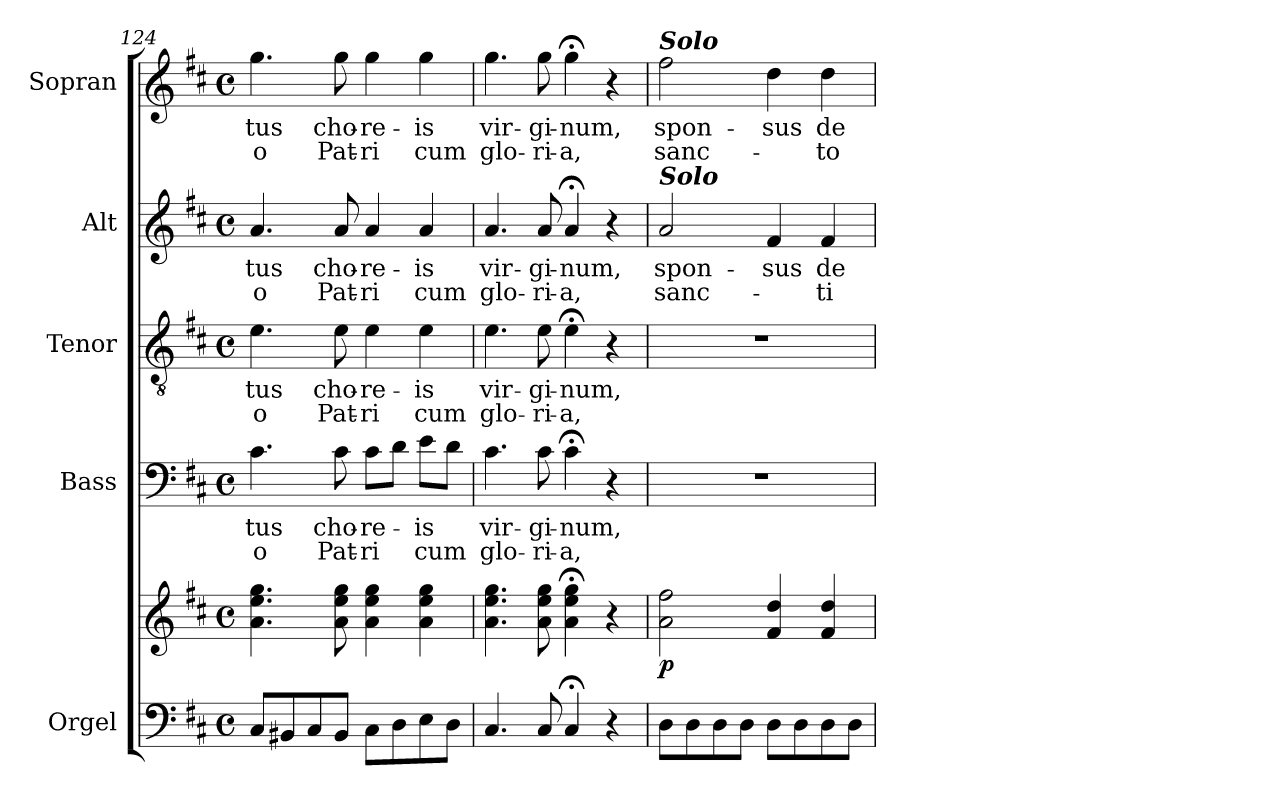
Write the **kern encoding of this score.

**kern	**kern	**dynam	**kern	**text	**text	**kern	**text	**text	**kern	**text	**text	**kern	**text	**text
*part5	*part5	*part5	*part4	*part4	*part4	*part3	*part3	*part3	*part2	*part2	*part2	*part1	*part1	*part1
*staff6	*staff5	*staff5/6	*staff4	*staff4	*staff4	*staff3	*staff3	*staff3	*staff2	*staff2	*staff2	*staff1	*staff1	*staff1
*I"Orgel	*	*	*I"Bass	*	*	*I"Tenor	*	*	*I"Alt	*	*	*I"Sopran	*	*
*I'Org.	*	*	*I'B.	*	*	*I'T.	*	*	*I'A.	*	*	*I'S.	*	*
*clefF4	*clefG2	*	*clefF4	*	*	*clefGv2	*	*	*clefG2	*	*	*clefG2	*	*
*k[f#c#]	*k[f#c#]	*	*k[f#c#]	*	*	*k[f#c#]	*	*	*k[f#c#]	*	*	*k[f#c#]	*	*
*D:	*D:	*	*D:	*	*	*D:	*	*	*D:	*	*	*D:	*	*
*M4/4	*M4/4	*	*M4/4	*	*	*M4/4	*	*	*M4/4	*	*	*M4/4	*	*
*met(c)	*met(c)	*	*met(c)	*	*	*met(c)	*	*	*met(c)	*	*	*met(c)	*	*
=124	=124	=124	=124	=124	=124	=124	=124	=124	=124	=124	=124	=124	=124	=124
!	!	!	!	!LO:LY:b	!LO:LY:b	!	!LO:LY:b	!LO:LY:b	!	!LO:LY:b	!LO:LY:b	!	!LO:LY:b	!LO:LY:b
8C#/L	4.a\ 4.ee\ 4.gg\	.	4.c#\	-tus	-o	4.e\	-tus	-o	4.a/	-tus	-o	4.gg\	-tus	-o
8BB#X/	.	.	.	.	.	.	.	.	.	.	.	.	.	.
8C#/	.	.	.	.	.	.	.	.	.	.	.	.	.	.
!	!	!	!	!LO:LY:b	!LO:LY:b	!	!LO:LY:b	!LO:LY:b	!	!LO:LY:b	!LO:LY:b	!	!LO:LY:b	!LO:LY:b
8BB#/J	8a\ 8ee\ 8gg\	.	8c#\	cho-	Pat-	8e\	cho-	Pat-	8a/	cho-	Pat-	8gg\	cho-	Pat-
!	!	!	!	!LO:LY:b	!LO:LY:b	!	!LO:LY:b	!LO:LY:b	!	!LO:LY:b	!LO:LY:b	!	!LO:LY:b	!LO:LY:b
8C#\L	4a\ 4ee\ 4gg\	.	8c#\L	-re-	-ri	4e\	-re-	-ri	4a/	-re-	-ri	4gg\	-re-	-ri
8D\	.	.	8d\J	.	.	.	.	.	.	.	.	.	.	.
!	!	!	!	!LO:LY:b	!LO:LY:b	!	!LO:LY:b	!LO:LY:b	!	!LO:LY:b	!LO:LY:b	!	!LO:LY:b	!LO:LY:b
8E\	4a\ 4ee\ 4gg\	.	8e\L	-is	cum	4e\	-is	cum	4a/	-is	cum	4gg\	-is	cum
8D\J	.	.	8d\J	.	.	.	.	.	.	.	.	.	.	.
!!LO:LB:g=z
=125	=125	=125	=125	=125	=125	=125	=125	=125	=125	=125	=125	=125	=125	=125
!	!	!	!	!LO:LY:b	!LO:LY:b	!	!LO:LY:b	!LO:LY:b	!	!LO:LY:b	!LO:LY:b	!	!LO:LY:b	!LO:LY:b
4.C#/	4.a\ 4.ee\ 4.gg\	.	4.c#\	vir-	glo-	4.e\	vir-	glo-	4.a/	vir-	glo-	4.gg\	vir-	glo-
!	!	!	!	!LO:LY:b	!LO:LY:b	!	!LO:LY:b	!LO:LY:b	!	!LO:LY:b	!LO:LY:b	!	!LO:LY:b	!LO:LY:b
8C#/	8a\ 8ee\ 8gg\	.	8c#\	-gi-	-ri-	8e\	-gi-	-ri-	8a/	-gi-	-ri-	8gg\	-gi-	-ri-
!	!	!	!	!LO:LY:b	!LO:LY:b	!	!LO:LY:b	!LO:LY:b	!	!LO:LY:b	!LO:LY:b	!	!LO:LY:b	!LO:LY:b
4C#;</	4a\;< 4ee\;< 4gg\;<	.	4c#;<\	-num,	-a,	4e;<\	-num,	-a,	4a;</	-num,	-a,	4gg;<\	-num,	-a,
4r	4r	.	4r	.	.	4r	.	.	4r	.	.	4r	.	.
=126	=126	=126	=126	=126	=126	=126	=126	=126	=126	=126	=126	=126	=126	=126
!	!	!	!	!	!	!	!	!	!	!	!	!LO:TX:a:Bi:t=Solo	!	!
!	!	!	!	!	!	!	!	!	!LO:TX:a:Bi:t=Solo	!	!	!	!	!
!	!	!LO:DY:b	!	!	!	!	!	!	!	!LO:LY:b	!LO:LY:b	!	!LO:LY:b	!LO:LY:b
8D\L	2a\ 2ff#\	p	1r	.	.	1r	.	.	2a/	spon-	sanc-	2ff#\	spon-	sanc-
8D\	.	.	.	.	.	.	.	.	.	.	.	.	.	.
8D\	.	.	.	.	.	.	.	.	.	.	.	.	.	.
8D\J	.	.	.	.	.	.	.	.	.	.	.	.	.	.
!	!	!	!	!	!	!	!	!	!	!LO:LY:b	!	!	!LO:LY:b	!
8D\L	4f#/ 4dd/	.	.	.	.	.	.	.	4f#/	-sus	.	4dd\	-sus	.
8D\	.	.	.	.	.	.	.	.	.	.	.	.	.	.
!	!	!	!	!	!	!	!	!	!	!LO:LY:b	!LO:LY:b	!	!LO:LY:b	!LO:LY:b
8D\	4f#/ 4dd/	.	.	.	.	.	.	.	4f#/	de-	-ti	4dd\	de-	-to
8D\J	.	.	.	.	.	.	.	.	.	.	.	.	.	.
=	=	=	=	=	=	=	=	=	=	=	=	=	=	=
*-	*-	*-	*-	*-	*-	*-	*-	*-	*-	*-	*-	*-	*-	*-
